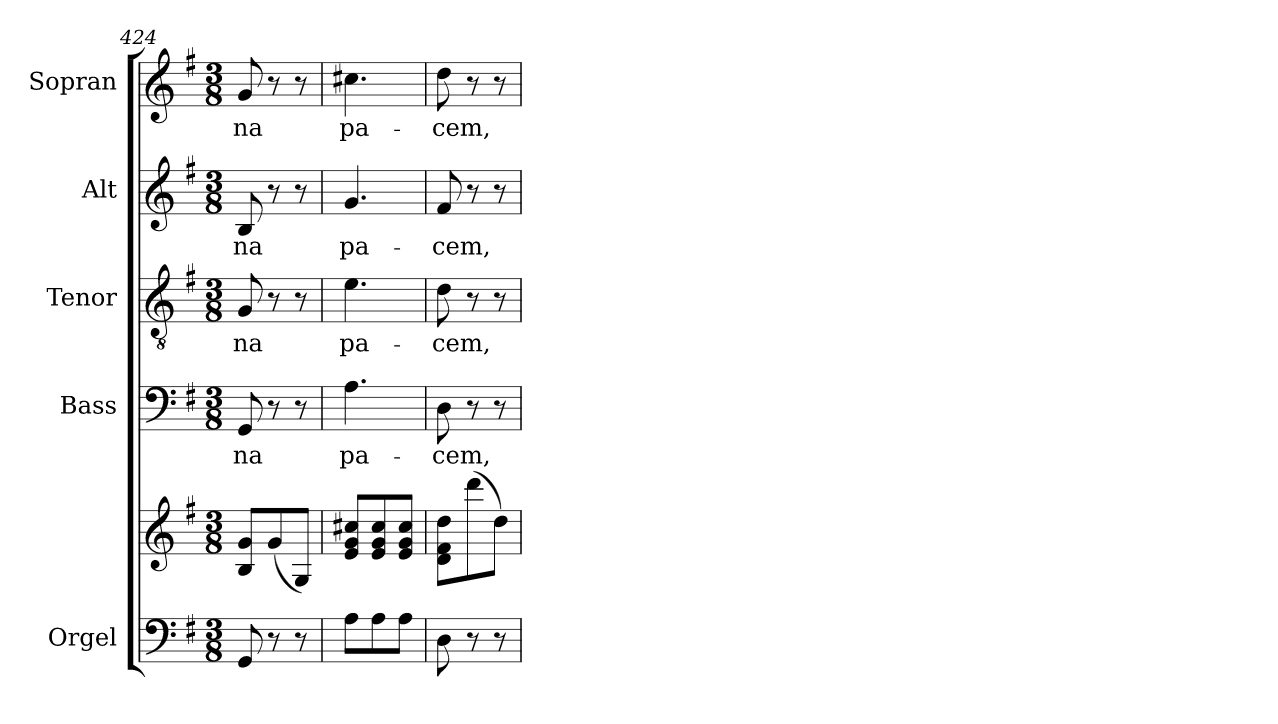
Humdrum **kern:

**kern	**kern	**kern	**text	**kern	**text	**kern	**text	**kern	**text
*part5	*part5	*part4	*part4	*part3	*part3	*part2	*part2	*part1	*part1
*staff6	*staff5	*staff4	*staff4	*staff3	*staff3	*staff2	*staff2	*staff1	*staff1
*I"Orgel	*	*I"Bass	*	*I"Tenor	*	*I"Alt	*	*I"Sopran	*
*I'Org.	*	*I'B.	*	*I'T.	*	*I'A.	*	*I'S.	*
*clefF4	*clefG2	*clefF4	*	*clefGv2	*	*clefG2	*	*clefG2	*
*k[f#]	*k[f#]	*k[f#]	*	*k[f#]	*	*k[f#]	*	*k[f#]	*
*G:	*G:	*G:	*	*G:	*	*G:	*	*G:	*
*M3/8	*M3/8	*M3/8	*	*M3/8	*	*M3/8	*	*M3/8	*
=424	=424	=424	=424	=424	=424	=424	=424	=424	=424
!	!	!	!LO:LY:b	!	!LO:LY:b	!	!LO:LY:b	!	!LO:LY:b
8GG/	8B/ 8g/L	8GG/	-na	8G/	-na	8B/	-na	8g/	-na
8r	(<8g/	8r	.	8r	.	8r	.	8r	.
8r	8G/J)	8r	.	8r	.	8r	.	8r	.
=425	=425	=425	=425	=425	=425	=425	=425	=425	=425
!	!	!	!LO:LY:b	!	!LO:LY:b	!	!LO:LY:b	!	!LO:LY:b
8A\L	8e/ 8g/ 8cc#X/L	4.A\	pa-	4.e\	pa-	4.g/	pa-	4.cc#X\	pa-
8A\	8e/ 8g/ 8cc#/	.	.	.	.	.	.	.	.
8A\J	8e/ 8g/ 8cc#/J	.	.	.	.	.	.	.	.
=426	=426	=426	=426	=426	=426	=426	=426	=426	=426
!	!	!	!LO:LY:b	!	!LO:LY:b	!	!LO:LY:b	!	!LO:LY:b
8D\	8d\ 8f#\ 8dd\L	8D\	-cem,	8d\	-cem,	8f#/	-cem,	8dd\	-cem,
8r	(>8ddd\	8r	.	8r	.	8r	.	8r	.
8r	8dd\J)	8r	.	8r	.	8r	.	8r	.
=	=	=	=	=	=	=	=	=	=
*-	*-	*-	*-	*-	*-	*-	*-	*-	*-
